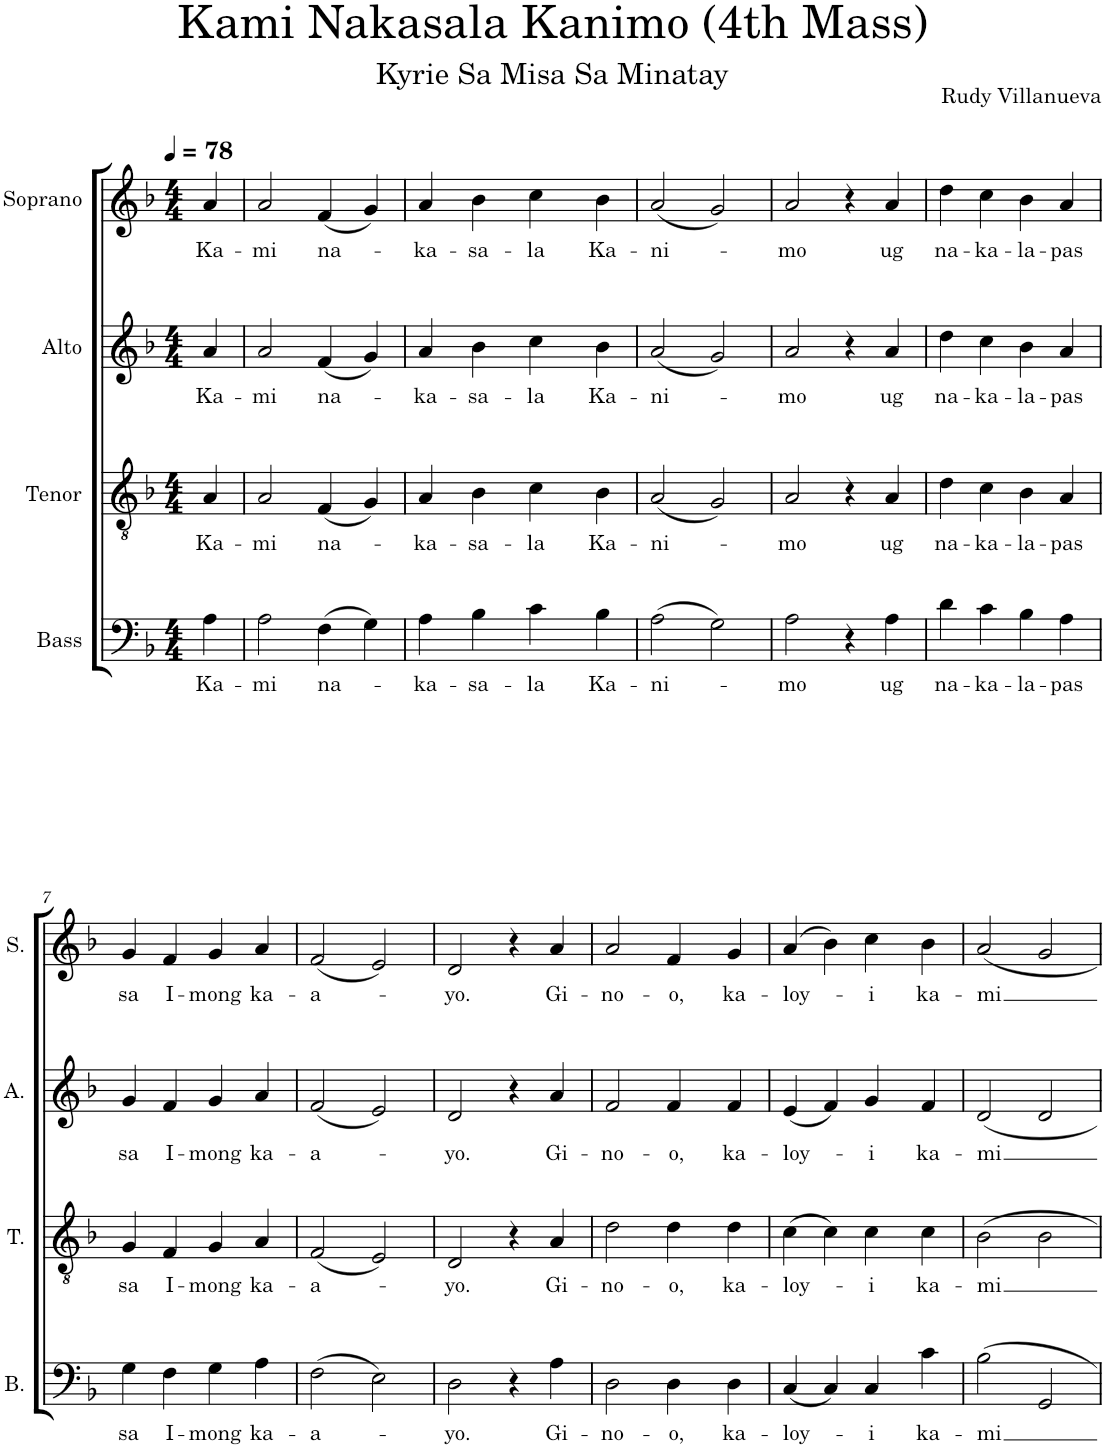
**kern	**text	**kern	**text	**kern	**text	**kern	**text
*part4	*part4	*part3	*part3	*part2	*part2	*part1	*part1
*staff4	*staff4	*staff3	*staff3	*staff2	*staff2	*staff1	*staff1
*I"Bass	*	*I"Tenor	*	*I"Alto	*	*I"Soprano	*
*I'B.	*	*I'T.	*	*I'A.	*	*I'S.	*
*clefF4	*	*clefGv2	*	*clefG2	*	*clefG2	*
*k[b-]	*	*k[b-]	*	*k[b-]	*	*k[b-]	*
*M4/4	*	*M4/4	*	*M4/4	*	*M4/4	*
*MM78	*	*MM78	*	*MM78	*	*MM78	*
=1	=1	=1	=1	=1	=1	=1	=1
!	!LO:LY:b	!	!LO:LY:b	!	!LO:LY:b	!	!LO:LY:b
4A\	Ka-	4A/	Ka-	4a/	Ka-	4a/	Ka-
=2	=2	=2	=2	=2	=2	=2	=2
!	!LO:LY:b	!	!LO:LY:b	!	!LO:LY:b	!	!LO:LY:b
2A\	-mi	2A/	-mi	2a/	-mi	2a/	-mi
!	!LO:LY:b	!	!LO:LY:b	!	!LO:LY:b	!	!LO:LY:b
(4F\	na-	(4F/	na-	(4f/	na-	(4f/	na-
4G\)	.	4G/)	.	4g/)	.	4g/)	.
=3	=3	=3	=3	=3	=3	=3	=3
!	!LO:LY:b	!	!LO:LY:b	!	!LO:LY:b	!	!LO:LY:b
4A\	-ka-	4A/	-ka-	4a/	-ka-	4a/	-ka-
!	!LO:LY:b	!	!LO:LY:b	!	!LO:LY:b	!	!LO:LY:b
4B-\	-sa-	4B-\	-sa-	4b-\	-sa-	4b-\	-sa-
!	!LO:LY:b	!	!LO:LY:b	!	!LO:LY:b	!	!LO:LY:b
4c\	-la	4c\	-la	4cc\	-la	4cc\	-la
!	!LO:LY:b	!	!LO:LY:b	!	!LO:LY:b	!	!LO:LY:b
4B-\	Ka-	4B-\	Ka-	4b-\	Ka-	4b-\	Ka-
=4	=4	=4	=4	=4	=4	=4	=4
!	!LO:LY:b	!	!LO:LY:b	!	!LO:LY:b	!	!LO:LY:b
(2A\	-ni-	(2A/	-ni-	(2a/	-ni-	(2a/	-ni-
2G\)	.	2G/)	.	2g/)	.	2g/)	.
=5	=5	=5	=5	=5	=5	=5	=5
!	!LO:LY:b	!	!LO:LY:b	!	!LO:LY:b	!	!LO:LY:b
2A\	-mo	2A/	-mo	2a/	-mo	2a/	-mo
4r	.	4r	.	4r	.	4r	.
!	!LO:LY:b	!	!LO:LY:b	!	!LO:LY:b	!	!LO:LY:b
4A\	ug	4A/	ug	4a/	ug	4a/	ug
=6	=6	=6	=6	=6	=6	=6	=6
!	!LO:LY:b	!	!LO:LY:b	!	!LO:LY:b	!	!LO:LY:b
4d\	na-	4d\	na-	4dd\	na-	4dd\	na-
!	!LO:LY:b	!	!LO:LY:b	!	!LO:LY:b	!	!LO:LY:b
4c\	-ka-	4c\	-ka-	4cc\	-ka-	4cc\	-ka-
!	!LO:LY:b	!	!LO:LY:b	!	!LO:LY:b	!	!LO:LY:b
4B-\	-la-	4B-\	-la-	4b-\	-la-	4b-\	-la-
!	!LO:LY:b	!	!LO:LY:b	!	!LO:LY:b	!	!LO:LY:b
4A\	-pas	4A/	-pas	4a/	-pas	4a/	-pas
!!LO:LB:g=z
=7	=7	=7	=7	=7	=7	=7	=7
!	!LO:LY:b	!	!LO:LY:b	!	!LO:LY:b	!	!LO:LY:b
4G\	sa	4G/	sa	4g/	sa	4g/	sa
!	!LO:LY:b	!	!LO:LY:b	!	!LO:LY:b	!	!LO:LY:b
4F\	I-	4F/	I-	4f/	I-	4f/	I-
!	!LO:LY:b	!	!LO:LY:b	!	!LO:LY:b	!	!LO:LY:b
4G\	-mong	4G/	-mong	4g/	-mong	4g/	-mong
!	!LO:LY:b	!	!LO:LY:b	!	!LO:LY:b	!	!LO:LY:b
4A\	ka-	4A/	ka-	4a/	ka-	4a/	ka-
=8	=8	=8	=8	=8	=8	=8	=8
!	!LO:LY:b	!	!LO:LY:b	!	!LO:LY:b	!	!LO:LY:b
(2F\	-a-	(2F/	-a-	(2f/	-a-	(2f/	-a-
2E\)	.	2E/)	.	2e/)	.	2e/)	.
=9	=9	=9	=9	=9	=9	=9	=9
!	!LO:LY:b	!	!LO:LY:b	!	!LO:LY:b	!	!LO:LY:b
2D\	-yo.	2D/	-yo.	2d/	-yo.	2d/	-yo.
4r	.	4r	.	4r	.	4r	.
!	!LO:LY:b	!	!LO:LY:b	!	!LO:LY:b	!	!LO:LY:b
4A\	Gi-	4A/	Gi-	4a/	Gi-	4a/	Gi-
=10	=10	=10	=10	=10	=10	=10	=10
!	!LO:LY:b	!	!LO:LY:b	!	!LO:LY:b	!	!LO:LY:b
2D\	-no-	2d\	-no-	2f/	-no-	2a/	-no-
!	!LO:LY:b	!	!LO:LY:b	!	!LO:LY:b	!	!LO:LY:b
4D\	-o,	4d\	-o,	4f/	-o,	4f/	-o,
!	!LO:LY:b	!	!LO:LY:b	!	!LO:LY:b	!	!LO:LY:b
4D\	ka-	4d\	ka-	4f/	ka-	4g/	ka-
=11	=11	=11	=11	=11	=11	=11	=11
!	!LO:LY:b	!	!LO:LY:b	!	!LO:LY:b	!	!LO:LY:b
(4C/	-loy-	(4c\	-loy-	(4e/	-loy-	(4a/	-loy-
4C/)	.	4c\)	.	4f/)	.	4b-\)	.
!	!LO:LY:b	!	!LO:LY:b	!	!LO:LY:b	!	!LO:LY:b
4C/	-i	4c\	-i	4g/	-i	4cc\	-i
!	!LO:LY:b	!	!LO:LY:b	!	!LO:LY:b	!	!LO:LY:b
4c\	ka-	4c\	ka-	4f/	ka-	4b-\	ka-
=12	=12	=12	=12	=12	=12	=12	=12
!	!LO:LY:b	!	!LO:LY:b	!	!LO:LY:b	!	!LO:LY:b
2B-\	-mi	2B-\	-mi	2d/	-mi	2a/	-mi
2GG/	.	2B-\	.	2d/	.	2g/	.
=	=	=	=	=	=	=	=
*-	*-	*-	*-	*-	*-	*-	*-
